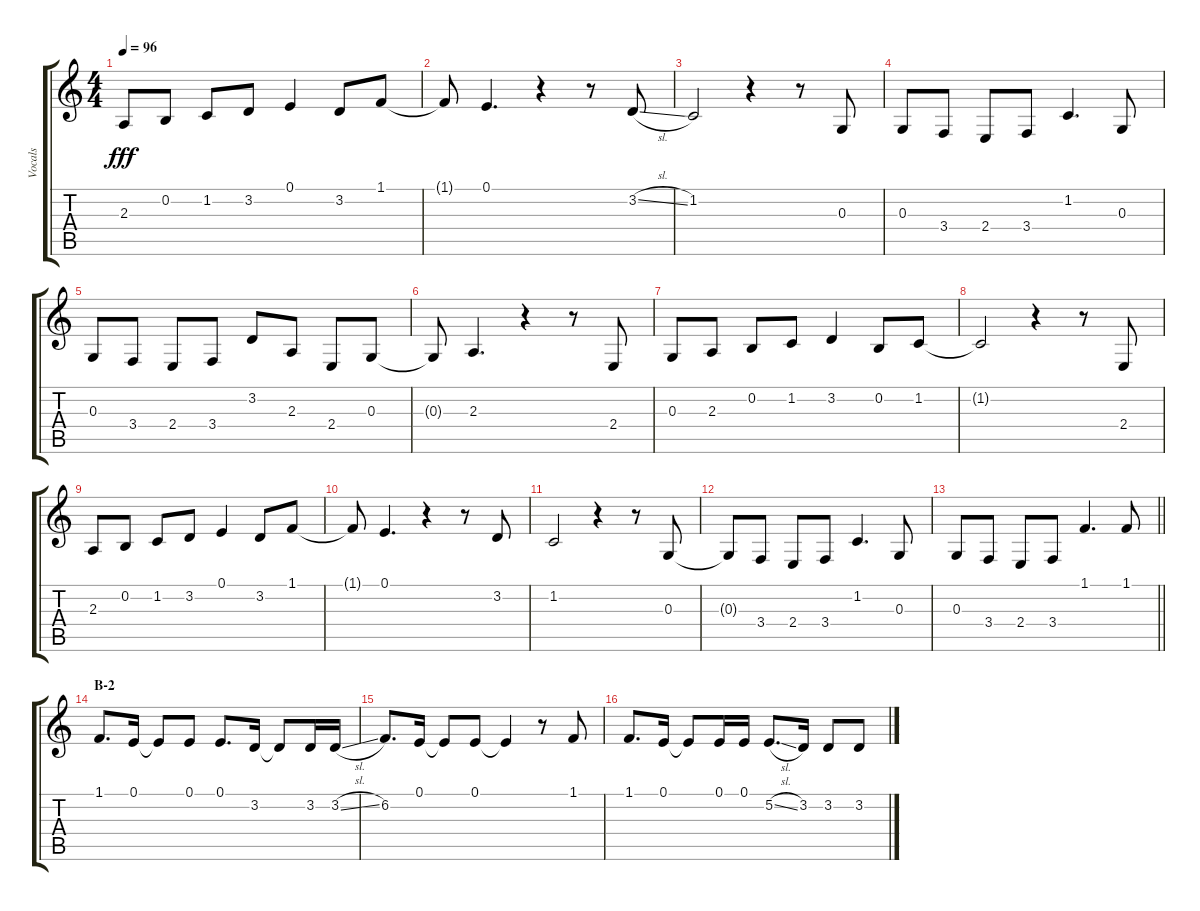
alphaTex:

\track ("Vocals" "Vocals") {instrument voiceoohs}
\staff {score tabs}
\tuning (E4 B3 G3 D3 A2 E2) {hide}
\ts (4 4)
\tempo 96
\clef g2
\ks c
2.3.8{dy fff} 0.2.8 1.2.8 3.2.8 0.1.4 3.2.8 1.1.8 |
1.1{t}.8 0.1.4{d} r.4 r.8 3.2{sl}.8 |
1.2.2 r.4 r.8 0.3.8 |
0.3.8 3.4.8 2.4.8 3.4.8 1.2.4{d} 0.3.8 |
0.3.8 3.4.8 2.4.8 3.4.8 3.2.8 2.3.8 2.4.8 0.3.8 |
0.3{t}.8 2.3.4{d} r.4 r.8 2.4.8 |
0.3.8 2.3.8 0.2.8 1.2.8 3.2.4 0.2.8 1.2.8 |
1.2{t}.2 r.4 r.8 2.4.8 |
2.3.8 0.2.8 1.2.8 3.2.8 0.1.4 3.2.8 1.1.8 |
1.1{t}.8 0.1.4{d} r.4 r.8 3.2.8 |
1.2.2 r.4 r.8 0.3.8 |
0.3{t}.8 3.4.8 2.4.8 3.4.8 1.2.4{d} 0.3.8 |
\barLineRight lightlight
0.3.8 3.4.8 2.4.8 3.4.8 1.1.4{d} 1.1.8 |
\section ("" "B-2")
1.1.8{d} 0.1.16 0.1{t}.8 0.1.8 0.1.8{d} 3.2.16 3.2{t}.8 3.2.16 3.2{sl}.16 |
6.2.8{d} 0.1.16 0.1{t}.8 0.1.8 0.1{t}.4 r.8 1.1.8 |
1.1.8{d} 0.1.16 0.1{t}.8 0.1.16 0.1.16 5.2{sl}.8{d} 3.2.16 3.2.8 3.2.8
